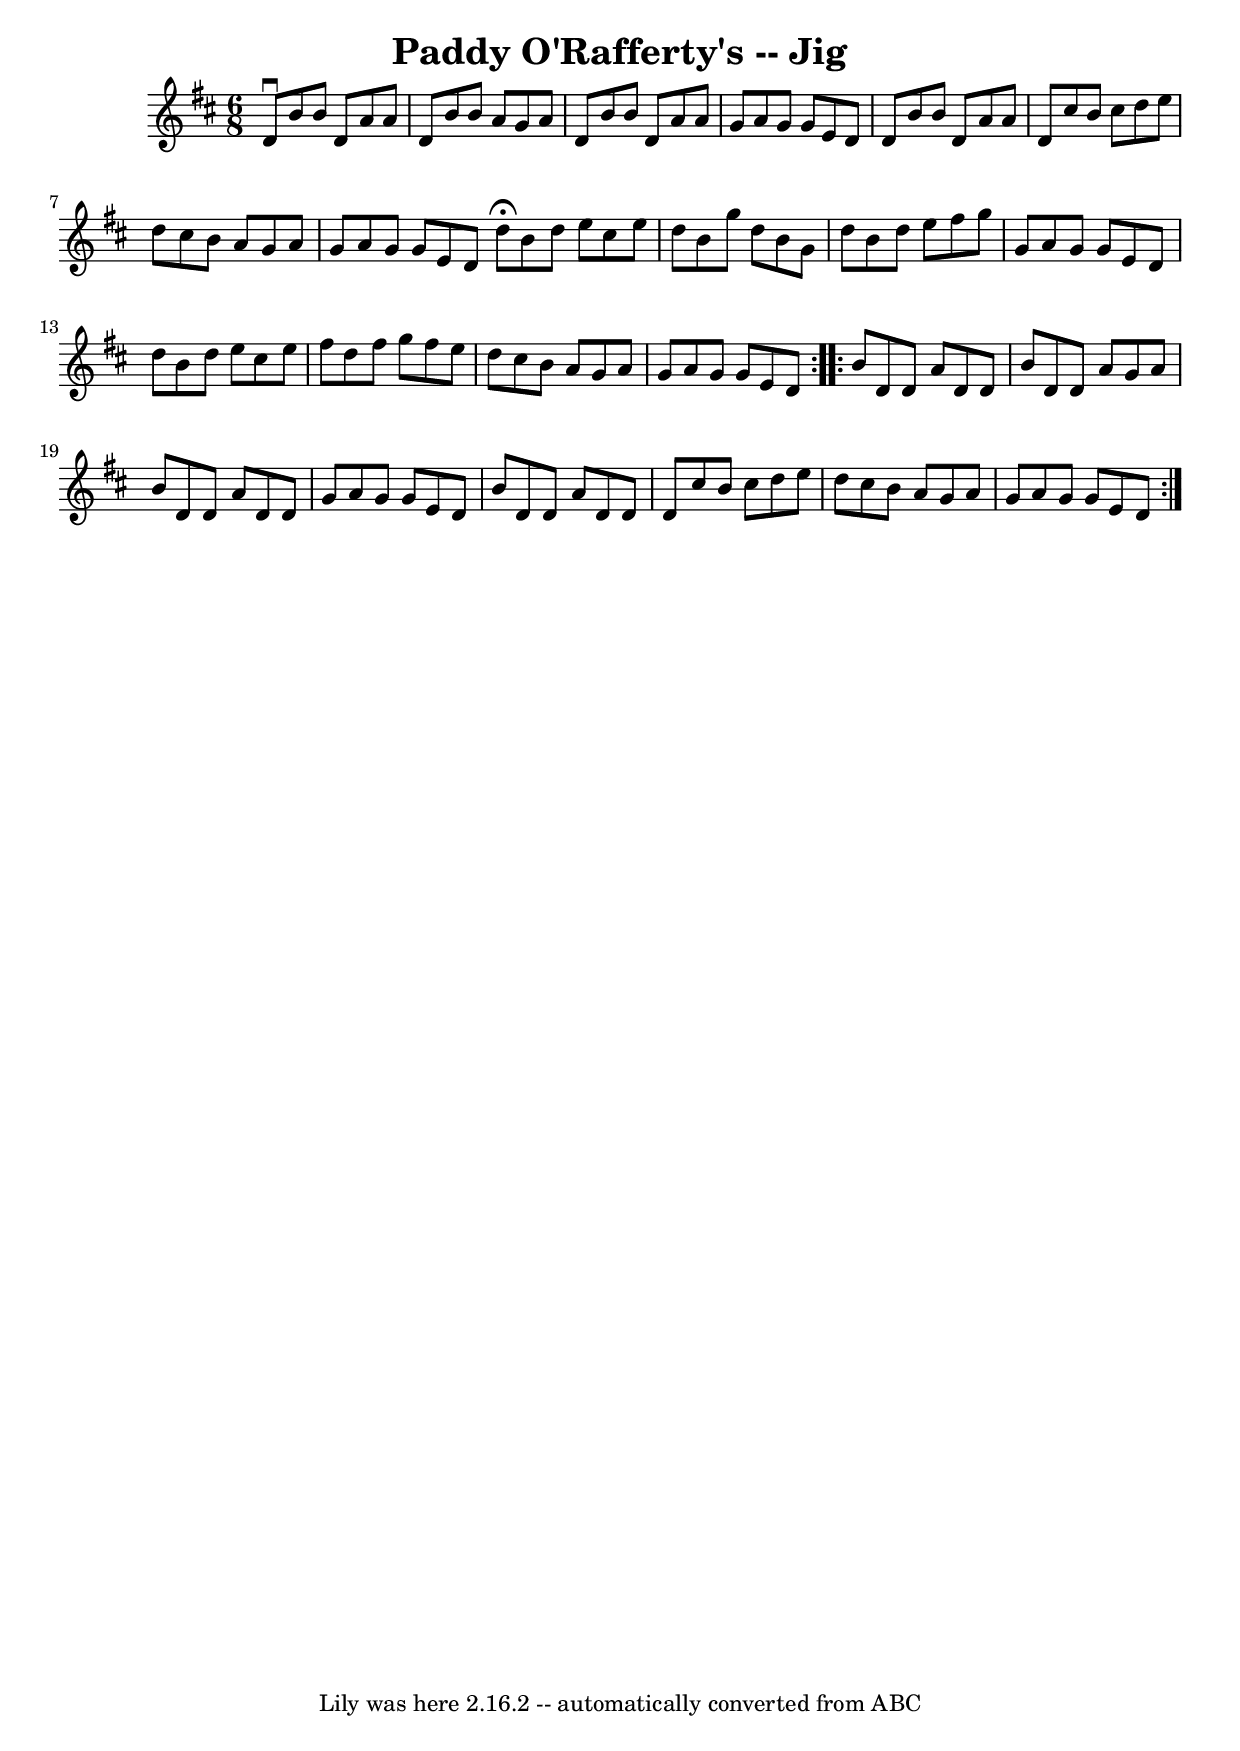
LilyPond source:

\version "2.16.2"
\include "Mammoth.ily"
\header {
  %% book = "Ryan's Mammoth Collection"
 crossRefNumber = "1"
 footnotes = "\\\\85 435\\\\it sounds better with one sharp"
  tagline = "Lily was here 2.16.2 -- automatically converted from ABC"
  title = "Paddy O'Rafferty's -- Jig"

}
voicedefault =  {


  \time 6/8 
  \key g \lydian d'8^\downbow b'8 b'8 d'8 a'8 a'8      |
 d'8 b'8 b'8 a'8 g'8 a'8    |
 d'8 b'8 b'8 d'8 a'8 a'8     |
 g'8 a'8 g'8 g'8 e'8 d'8    |
 d'8 b'8 b'8 d'8 a'8 a'8    |
 d'8 cis''8 b'8 cis''8 d''8 e''8     |
 d''8 cis''8 b'8 a'8 g'8 a'8     |
 g'8 a'8 g'8 g'8 e'8 d'8       \bar " |."     
  \repeat volta 2 {
 d''8^\fermata b'8 d''8 e''8 cis''8 e''8     |
 d''8 b'8 g''8 d''8 b'8 g'8     |
 d''8 b'8 d''8 e''8 fis''8 g''8    |
 g'8 a'8 g'8 g'8 e'8 d'8     |
 d''8 b'8 d''8 e''8 cis''8 e''8     |
 fis''8 d''8 fis''8 g''8 fis''8 e''8  |
 d''8 cis''8 b'8 a'8 g'8 a'8    |
 g'8    
 a'8 g'8 g'8 e'8 d'8    
  }     
  \repeat volta 2 {
 b'8 d'8 d'8 a'8 d'8 d'8     |
 b'8 d'8 d'8 a'8 g'8 a'8     |
 b'8 d'8 d'8 a'8 d'8 d'8    |
 g'8 a'8 g'8 g'8 e'8 d'8     |
 b'8 d'8 d'8 a'8 d'8 d'8  |
 d'8 cis''8 b'8 cis''8 d''8 e''8    |
 d''8 cis''8 b'8 a'8 g'8 a'8     |
 g'8 a'8 g'8 g'8    
 e'8 d'8      
  }   

}

\score{
  <<

    \context Staff="default"
    {
      \voicedefault 
      
    }

  >>
  \layout {
    
  }
  \midi {
  }

}
